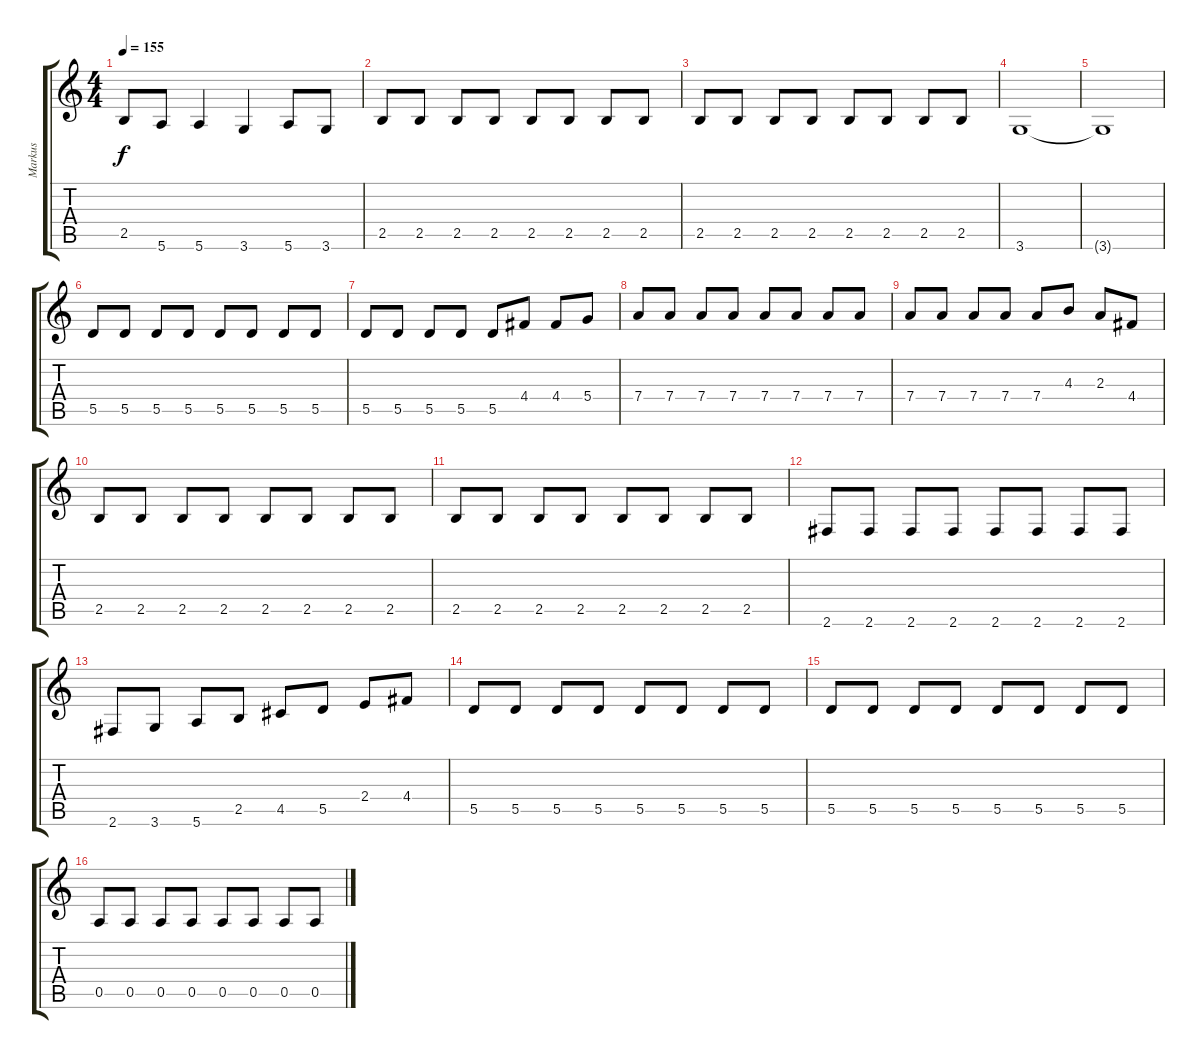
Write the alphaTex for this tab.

\track ("Markus" "Markus") {instrument electricbassfinger}
\staff {score tabs}
\tuning (E4 B3 G3 D3 A2 E2) {hide}
\ts (4 4)
\tempo 155
\clef g2
\ks c
2.5.8{dy f} 5.6.8 5.6.4 3.6.4 5.6.8 3.6.8 |
2.5.8 2.5.8 2.5.8 2.5.8 2.5.8 2.5.8 2.5.8 2.5.8 |
2.5.8 2.5.8 2.5.8 2.5.8 2.5.8 2.5.8 2.5.8 2.5.8 |
3.6.1 |
3.6{t}.1 |
5.5.8 5.5.8 5.5.8 5.5.8 5.5.8 5.5.8 5.5.8 5.5.8 |
5.5.8 5.5.8 5.5.8 5.5.8 5.5.8 4.4.8 4.4.8 5.4.8 |
7.4.8 7.4.8 7.4.8 7.4.8 7.4.8 7.4.8 7.4.8 7.4.8 |
7.4.8 7.4.8 7.4.8 7.4.8 7.4.8 4.3.8 2.3.8 4.4.8 |
2.5.8 2.5.8 2.5.8 2.5.8 2.5.8 2.5.8 2.5.8 2.5.8 |
2.5.8 2.5.8 2.5.8 2.5.8 2.5.8 2.5.8 2.5.8 2.5.8 |
2.6.8 2.6.8 2.6.8 2.6.8 2.6.8 2.6.8 2.6.8 2.6.8 |
2.6.8 3.6.8 5.6.8 2.5.8 4.5.8 5.5.8 2.4.8 4.4.8 |
5.5.8 5.5.8 5.5.8 5.5.8 5.5.8 5.5.8 5.5.8 5.5.8 |
5.5.8 5.5.8 5.5.8 5.5.8 5.5.8 5.5.8 5.5.8 5.5.8 |
0.5.8 0.5.8 0.5.8 0.5.8 0.5.8 0.5.8 0.5.8 0.5.8
